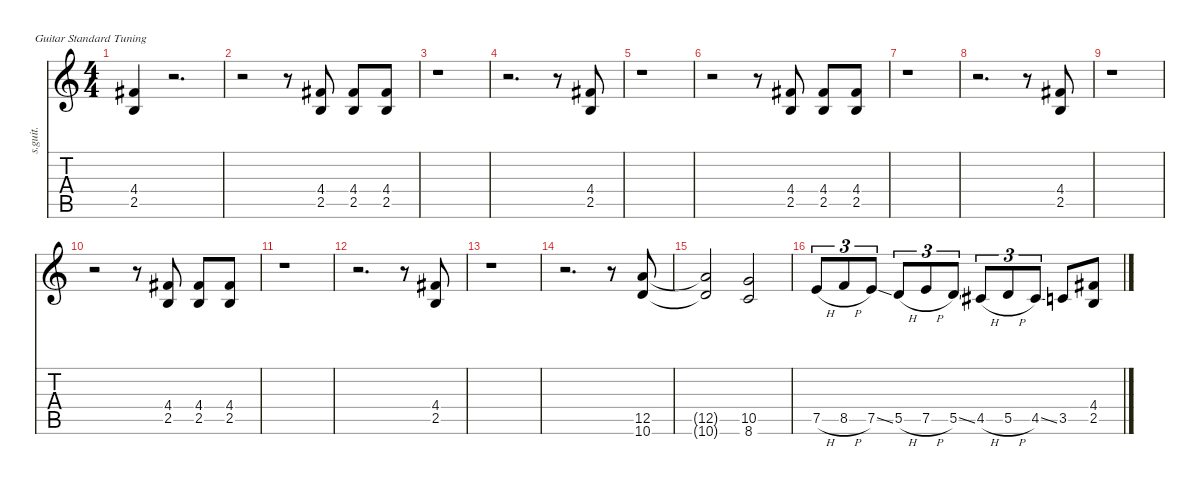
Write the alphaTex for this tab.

\defaultSystemsLayout 4
\hideDynamics
\bracketExtendMode nobrackets
\track ("Marty Friedman (Lead Guitar)" "s.guit.") {instrument distortionguitar}
\staff {score tabs}
\tuning (E4 B3 G3 D3 A2 E2)
\ts (4 4)
\beaming (8 2 2 2 2)
\tempo (196 hide)
\clef g2
\ks c
(2.5 4.4{acc #}).4{lyrics (0 "") lyrics (1 "") lyrics (2 "") lyrics (3 "") lyrics (4 "") dy f instrument distortionguitar} r.2{d} |
r.2 r.8 (2.5 4.4{acc #}).8{lyrics (0 "") lyrics (1 "") lyrics (2 "") lyrics (3 "") lyrics (4 "")} (2.5 4.4{acc #}).8{lyrics (0 "") lyrics (1 "") lyrics (2 "") lyrics (3 "") lyrics (4 "")} (2.5 4.4{acc #}).8{lyrics (0 "") lyrics (1 "") lyrics (2 "") lyrics (3 "") lyrics (4 "")} |
r.1 |
r.2{d} r.8 (2.5 4.4{acc #}).8{lyrics (0 "") lyrics (1 "") lyrics (2 "") lyrics (3 "") lyrics (4 "")} |
r.1 |
r.2 r.8 (2.5 4.4{acc #}).8{lyrics (0 "") lyrics (1 "") lyrics (2 "") lyrics (3 "") lyrics (4 "")} (2.5 4.4{acc #}).8{lyrics (0 "") lyrics (1 "") lyrics (2 "") lyrics (3 "") lyrics (4 "")} (2.5 4.4{acc #}).8{lyrics (0 "") lyrics (1 "") lyrics (2 "") lyrics (3 "") lyrics (4 "")} |
r.1 |
r.2{d} r.8 (2.5 4.4{acc #}).8{lyrics (0 "") lyrics (1 "") lyrics (2 "") lyrics (3 "") lyrics (4 "")} |
r.1 |
r.2 r.8 (2.5 4.4{acc #}).8{lyrics (0 "") lyrics (1 "") lyrics (2 "") lyrics (3 "") lyrics (4 "")} (2.5 4.4{acc #}).8{lyrics (0 "") lyrics (1 "") lyrics (2 "") lyrics (3 "") lyrics (4 "")} (2.5 4.4{acc #}).8{lyrics (0 "") lyrics (1 "") lyrics (2 "") lyrics (3 "") lyrics (4 "")} |
r.1 |
r.2{d} r.8 (2.5 4.4{acc #}).8{lyrics (0 "") lyrics (1 "") lyrics (2 "") lyrics (3 "") lyrics (4 "")} |
r.1 |
r.2{d} r.8 (12.5 10.6).8{lyrics (0 "") lyrics (1 "") lyrics (2 "") lyrics (3 "") lyrics (4 "")} |
(12.5{t} 10.6{t}).2{lyrics (0 "") lyrics (1 "") lyrics (2 "") lyrics (3 "") lyrics (4 "")} (10.5 8.6).2{lyrics (0 "") lyrics (1 "") lyrics (2 "") lyrics (3 "") lyrics (4 "")} |
7.5{h}.8{tu (3 2) lyrics (0 "") lyrics (1 "") lyrics (2 "") lyrics (3 "") lyrics (4 "")} 8.5{h}.8{tu (3 2) lyrics (0 "") lyrics (1 "") lyrics (2 "") lyrics (3 "") lyrics (4 "")} 7.5{ss}.8{tu (3 2) lyrics (0 "") lyrics (1 "") lyrics (2 "") lyrics (3 "") lyrics (4 "")} 5.5{h}.8{tu (3 2) lyrics (0 "") lyrics (1 "") lyrics (2 "") lyrics (3 "") lyrics (4 "")} 7.5{h}.8{tu (3 2) lyrics (0 "") lyrics (1 "") lyrics (2 "") lyrics (3 "") lyrics (4 "")} 5.5{ss}.8{tu (3 2) lyrics (0 "") lyrics (1 "") lyrics (2 "") lyrics (3 "") lyrics (4 "")} 4.5{h acc #}.8{tu (3 2) lyrics (0 "") lyrics (1 "") lyrics (2 "") lyrics (3 "") lyrics (4 "")} 5.5{h}.8{tu (3 2) lyrics (0 "") lyrics (1 "") lyrics (2 "") lyrics (3 "") lyrics (4 "")} 4.5{ss acc #}.8{tu (3 2) lyrics (0 "") lyrics (1 "") lyrics (2 "") lyrics (3 "") lyrics (4 "")} 3.5.8{lyrics (0 "") lyrics (1 "") lyrics (2 "") lyrics (3 "") lyrics (4 "")} (4.4{acc #} 2.5).8{lyrics (0 "") lyrics (1 "") lyrics (2 "") lyrics (3 "") lyrics (4 "")}
